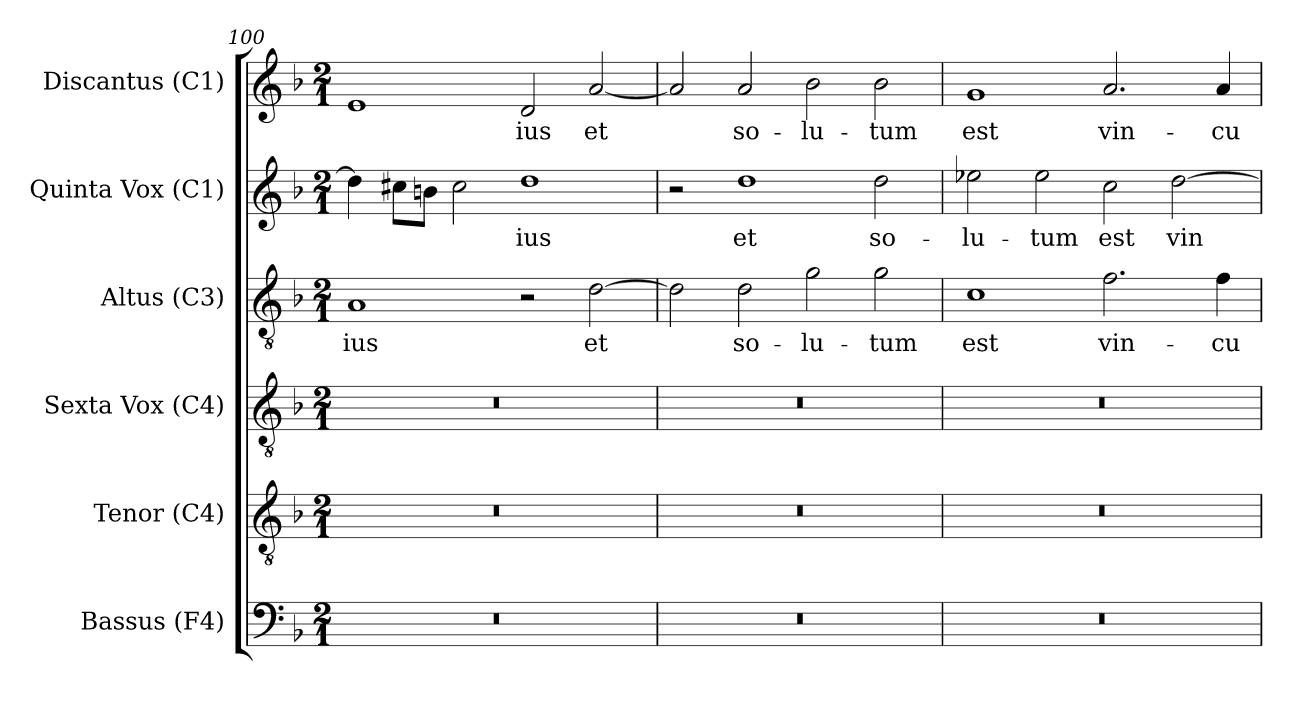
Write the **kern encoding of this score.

**kern	**kern	**kern	**kern	**text	**kern	**text	**kern	**text
*part6	*part5	*part4	*part3	*part3	*part2	*part2	*part1	*part1
*staff6	*staff5	*staff4	*staff3	*staff3	*staff2	*staff2	*staff1	*staff1
*I"Bassus (F4)	*I"Tenor (C4)	*I"Sexta Vox (C4)	*I"Altus (C3)	*	*I"Quinta Vox (C1)	*	*I"Discantus (C1)	*
*	*I'T	*I'SV	*	*	*I'QV	*	*	*
*clefF4	*clefGv2	*clefGv2	*clefGv2	*	*clefG2	*	*clefG2	*
*	*	*	*ITrd7c12	*	*	*	*	*
*k[b-]	*k[b-]	*k[b-]	*k[b-]	*	*k[b-]	*	*k[b-]	*
*F:	*F:	*F:	*F:	*	*F:	*	*F:	*
*M2/1	*M2/1	*M2/1	*M2/1	*	*M2/1	*	*M2/1	*
=100	=100	=100	=100	=100	=100	=100	=100	=100
!LO:N:vis=1	!LO:N:vis=1	!LO:N:vis=1	!	!	!	!	!	!
!	!	!	!	!LO:LY:b:color=#000000	!	!	!	!
0r	0r	0r	1AAi	-ius	4ddi\]	.	1ei	.
.	.	.	.	.	8cc#i\L	.	.	.
.	.	.	.	.	8bi\J	.	.	.
.	.	.	.	.	2cc#i\	.	.	.
!	!	!	!	!	!	!LO:LY:b:color=#000000	!	!
!	!	!	!	!	!	!	!	!LO:LY:b:color=#000000
.	.	.	2r	.	1ddi	-ius	2di/	-ius
!	!	!	!	!LO:LY:b:color=#000000	!	!	!	!
!	!	!	!	!	!	!	!	!LO:LY:b:color=#000000
.	.	.	[2Di\	et	.	.	[2ai/	et
=101	=101	=101	=101	=101	=101	=101	=101	=101
!LO:N:vis=1	!LO:N:vis=1	!LO:N:vis=1	!	!	!	!	!	!
0r	0r	0r	2Di\]	.	2r	.	2ai/]	.
!	!	!	!	!LO:LY:b:color=#000000	!	!	!	!
!	!	!	!	!	!	!LO:LY:b:color=#000000	!	!
!	!	!	!	!	!	!	!	!LO:LY:b:color=#000000
.	.	.	2Di\	so-	1ddi	et	2ai/	so-
!	!	!	!	!LO:LY:b:color=#000000	!	!	!	!
!	!	!	!	!	!	!	!	!LO:LY:b:color=#000000
.	.	.	2Gi\	-lu-	.	.	2b-i\	-lu-
!	!	!	!	!LO:LY:b:color=#000000	!	!	!	!
!	!	!	!	!	!	!LO:LY:b:color=#000000	!	!
!	!	!	!	!	!	!	!	!LO:LY:b:color=#000000
.	.	.	2Gi\	-tum	2ddi\	so-	2b-i\	-tum
!!LO:LB:g=z
=102	=102	=102	=102	=102	=102	=102	=102	=102
!LO:N:vis=1	!LO:N:vis=1	!LO:N:vis=1	!	!	!	!	!	!
!	!	!	!	!LO:LY:b:color=#000000	!	!	!	!
!	!	!	!	!	!	!LO:LY:b:color=#000000	!	!
!	!	!	!	!	!	!	!	!LO:LY:b:color=#000000
0r	0r	0r	1Ci	est	2ee-Xi\	-lu-	1gi	est
!	!	!	!	!	!	!LO:LY:b:color=#000000	!	!
.	.	.	.	.	2ee-i\	-tum	.	.
!	!	!	!	!LO:LY:b:color=#000000	!	!	!	!
!	!	!	!	!	!	!LO:LY:b:color=#000000	!	!
!	!	!	!	!	!	!	!	!LO:LY:b:color=#000000
.	.	.	2.Fi\	vin-	2cci\	est	2.ai/	vin-
!	!	!	!	!	!	!LO:LY:b:color=#000000	!	!
.	.	.	.	.	[2ddi\	vin-	.	.
!	!	!	!	!LO:LY:b:color=#000000	!	!	!	!
!	!	!	!	!	!	!	!	!LO:LY:b:color=#000000
.	.	.	4Fi\	-cu-	.	.	4ai/	-cu-
=	=	=	=	=	=	=	=	=
*-	*-	*-	*-	*-	*-	*-	*-	*-
